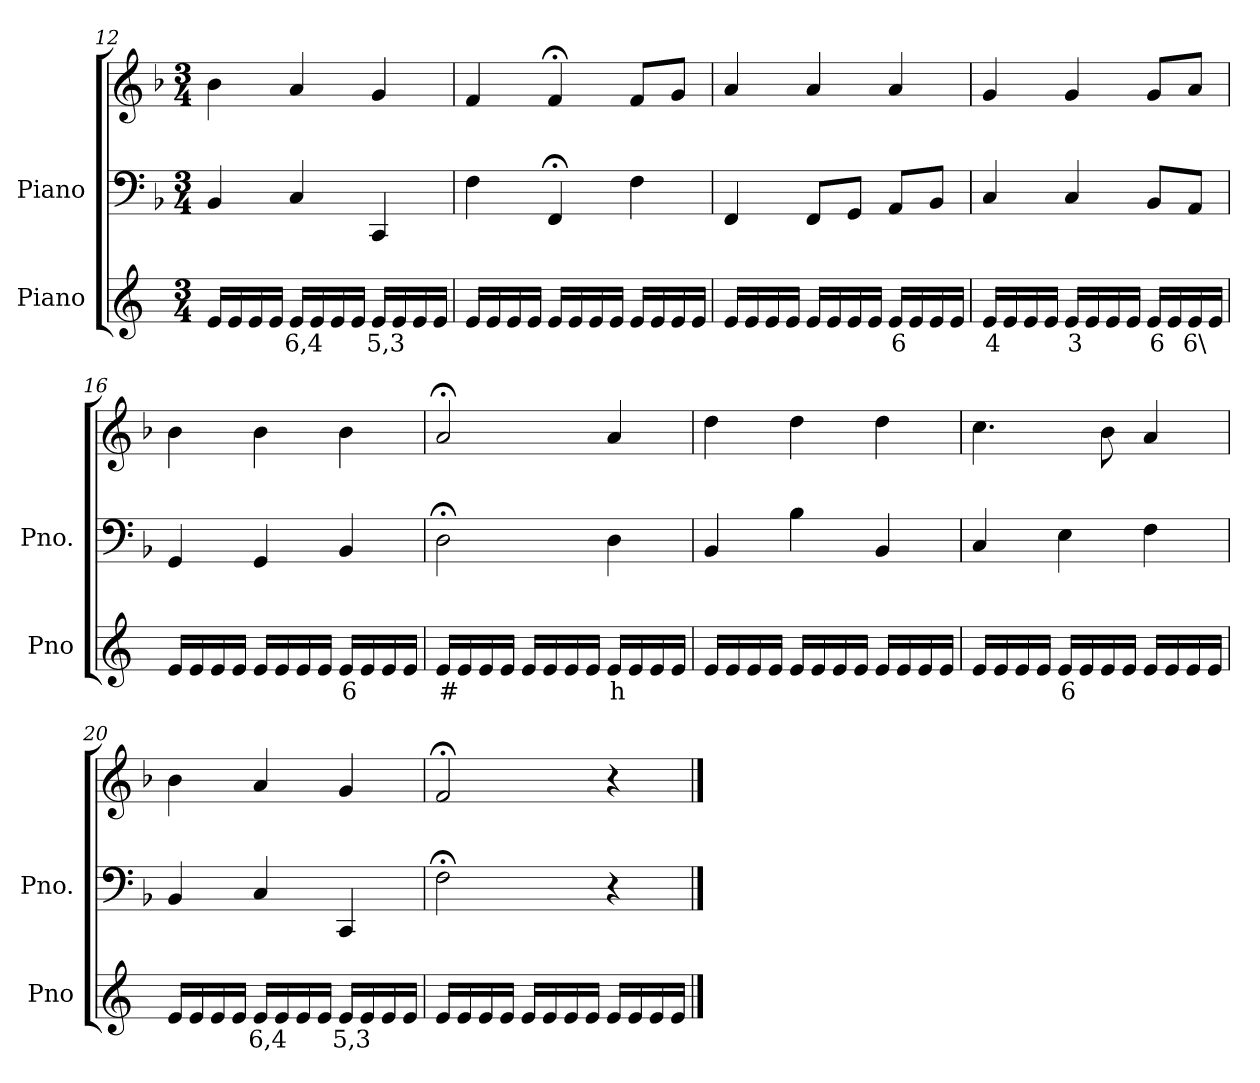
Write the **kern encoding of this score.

**kern	**text	**kern	**kern
*part2	*part2	*part1	*part1
*staff3	*staff3	*staff2	*staff1
*I"Piano	*	*I"Piano	*
*I'Pno	*	*I'Pno.	*
*clefG2	*	*clefF4	*clefG2
*k[]	*	*k[b-]	*k[b-]
*M3/4	*	*M3/4	*M3/4
=12	=12	=12	=12
16e/LL	.	4BB-/	4b-\
16e/	.	.	.
16e/	.	.	.
16e/JJ	.	.	.
!	!LO:LY:b	!	!
16e/LL	6,4	4C/	4a/
16e/	.	.	.
16e/	.	.	.
16e/JJ	.	.	.
!	!LO:LY:b	!	!
16e/LL	5,3	4CC/	4g/
16e/	.	.	.
16e/	.	.	.
16e/JJ	.	.	.
=13	=13	=13	=13
16e/LL	.	4F\	4f/
16e/	.	.	.
16e/	.	.	.
16e/JJ	.	.	.
16e/LL	.	4FF;</	4f;</
16e/	.	.	.
16e/	.	.	.
16e/JJ	.	.	.
16e/LL	.	4F\	8f/L
16e/	.	.	.
16e/	.	.	8g/J
16e/JJ	.	.	.
=14	=14	=14	=14
16e/LL	.	4FF/	4a/
16e/	.	.	.
16e/	.	.	.
16e/JJ	.	.	.
16e/LL	.	8FF/L	4a/
16e/	.	.	.
!	!LO:LY:b	!	!
16e/	_	8GG/J	.
16e/JJ	.	.	.
!	!LO:LY:b	!	!
16e/LL	6	8AA/L	4a/
16e/	.	.	.
!	!LO:LY:b	!	!
16e/	_	8BB-/J	.
16e/JJ	.	.	.
=15	=15	=15	=15
!	!LO:LY:b	!	!
16e/LL	4	4C/	4g/
16e/	.	.	.
16e/	.	.	.
16e/JJ	.	.	.
!	!LO:LY:b	!	!
16e/LL	3	4C/	4g/
16e/	.	.	.
16e/	.	.	.
16e/JJ	.	.	.
!	!LO:LY:b	!	!
16e/LL	6	8BB-/L	8g/L
16e/	.	.	.
!	!LO:LY:b	!	!
16e/	6\	8AA/J	8a/J
16e/JJ	.	.	.
=16	=16	=16	=16
16e/LL	.	4GG/	4b-\
16e/	.	.	.
16e/	.	.	.
16e/JJ	.	.	.
16e/LL	.	4GG/	4b-\
16e/	.	.	.
16e/	.	.	.
16e/JJ	.	.	.
!	!LO:LY:b	!	!
16e/LL	6	4BB-/	4b-\
16e/	.	.	.
16e/	.	.	.
16e/JJ	.	.	.
=17	=17	=17	=17
!	!LO:LY:b	!	!
16e/LL	#	2D;<\	2a;</
16e/	.	.	.
16e/	.	.	.
16e/JJ	.	.	.
16e/LL	.	.	.
16e/	.	.	.
16e/	.	.	.
16e/JJ	.	.	.
!	!LO:LY:b	!	!
16e/LL	h	4D\	4a/
16e/	.	.	.
16e/	.	.	.
16e/JJ	.	.	.
=18	=18	=18	=18
16e/LL	.	4BB-/	4dd\
16e/	.	.	.
16e/	.	.	.
16e/JJ	.	.	.
16e/LL	.	4B-\	4dd\
16e/	.	.	.
16e/	.	.	.
16e/JJ	.	.	.
16e/LL	.	4BB-/	4dd\
16e/	.	.	.
16e/	.	.	.
16e/JJ	.	.	.
=19	=19	=19	=19
16e/LL	.	4C/	4.cc\
16e/	.	.	.
16e/	.	.	.
16e/JJ	.	.	.
!	!LO:LY:b	!	!
16e/LL	6	4E\	.
16e/	.	.	.
16e/	.	.	8b-\
16e/JJ	.	.	.
16e/LL	.	4F\	4a/
16e/	.	.	.
16e/	.	.	.
16e/JJ	.	.	.
=20	=20	=20	=20
16e/LL	.	4BB-/	4b-\
16e/	.	.	.
16e/	.	.	.
16e/JJ	.	.	.
!	!LO:LY:b	!	!
16e/LL	6,4	4C/	4a/
16e/	.	.	.
16e/	.	.	.
16e/JJ	.	.	.
!	!LO:LY:b	!	!
16e/LL	5,3	4CC/	4g/
16e/	.	.	.
16e/	.	.	.
16e/JJ	.	.	.
=21	=21	=21	=21
16e/LL	.	2F;<\	2f;</
16e/	.	.	.
16e/	.	.	.
16e/JJ	.	.	.
16e/LL	.	.	.
16e/	.	.	.
16e/	.	.	.
16e/JJ	.	.	.
16e/LL	.	4r	4r
16e/	.	.	.
16e/	.	.	.
16e/JJ	.	.	.
==	==	==	==
*-	*-	*-	*-
